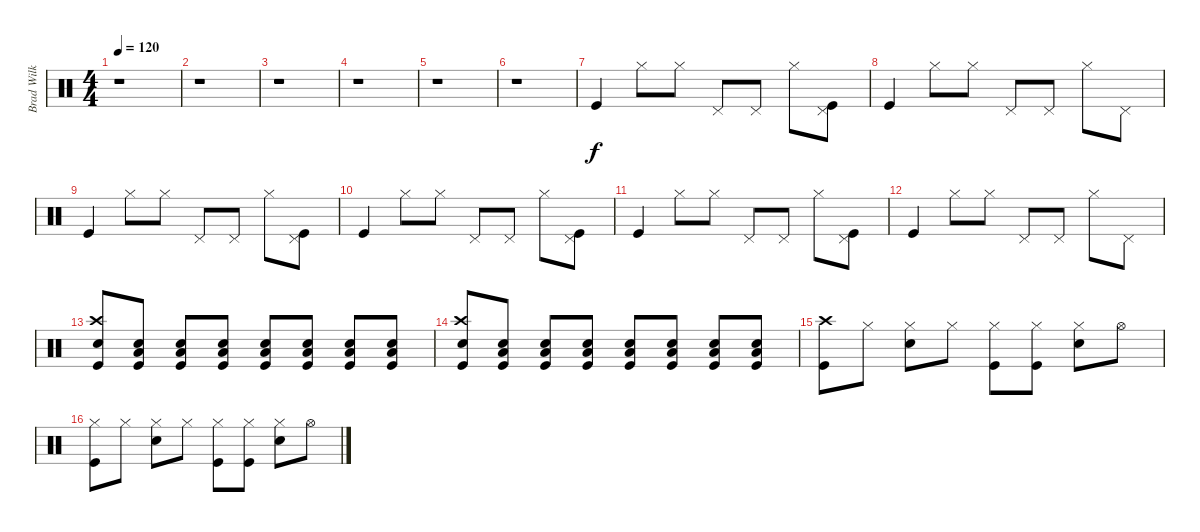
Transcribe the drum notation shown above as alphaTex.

\track ("Brad Wilk (Drums)" "Brad Wilk ") {instrument percussion}
\staff {score}
\articulation defaults
\ts (4 4)
\tempo 120
\clef neutral
\ks c
r.1{dy f} |
r.1 |
r.1 |
r.1 |
r.1 |
r.1 |
"Kick (hit)".4 "Hi-Hat (closed)".8 "Hi-Hat (closed)".8 "Pedal Hi-Hat (hit)".8 "Pedal Hi-Hat (hit)".8 "Hi-Hat (closed)".8 ("Pedal Hi-Hat (hit)" "Kick (hit)").8 |
"Kick (hit)".4 "Hi-Hat (closed)".8 "Hi-Hat (closed)".8 "Pedal Hi-Hat (hit)".8 "Pedal Hi-Hat (hit)".8 "Hi-Hat (closed)".8 "Pedal Hi-Hat (hit)".8 |
"Kick (hit)".4 "Hi-Hat (closed)".8 "Hi-Hat (closed)".8 "Pedal Hi-Hat (hit)".8 "Pedal Hi-Hat (hit)".8 "Hi-Hat (closed)".8 ("Pedal Hi-Hat (hit)" "Kick (hit)").8 |
"Kick (hit)".4 "Hi-Hat (closed)".8 "Hi-Hat (closed)".8 "Pedal Hi-Hat (hit)".8 "Pedal Hi-Hat (hit)".8 "Hi-Hat (closed)".8 ("Pedal Hi-Hat (hit)" "Kick (hit)").8 |
"Kick (hit)".4 "Hi-Hat (closed)".8 "Hi-Hat (closed)".8 "Pedal Hi-Hat (hit)".8 "Pedal Hi-Hat (hit)".8 "Hi-Hat (closed)".8 ("Pedal Hi-Hat (hit)" "Kick (hit)").8 |
"Kick (hit)".4 "Hi-Hat (closed)".8 "Hi-Hat (closed)".8 "Pedal Hi-Hat (hit)".8 "Pedal Hi-Hat (hit)".8 "Hi-Hat (closed)".8 "Pedal Hi-Hat (hit)".8 |
("Crash high (hit)" "Electric Snare (hit)" "Kick (hit)").8{volume 5} ("Low Tom (hit)" "Electric Snare (hit)" "Kick (hit)").8{volume 16} ("Low Tom (hit)" "Electric Snare (hit)" "Kick (hit)").8 ("Low Tom (hit)" "Electric Snare (hit)" "Kick (hit)").8 ("Low Tom (hit)" "Electric Snare (hit)" "Kick (hit)").8 ("Low Tom (hit)" "Electric Snare (hit)" "Kick (hit)").8 ("Low Tom (hit)" "Electric Snare (hit)" "Kick (hit)").8 ("Low Tom (hit)" "Electric Snare (hit)" "Kick (hit)").8 |
("Crash high (hit)" "Electric Snare (hit)" "Kick (hit)").8 ("Low Tom (hit)" "Electric Snare (hit)" "Kick (hit)").8 ("Low Tom (hit)" "Electric Snare (hit)" "Kick (hit)").8 ("Low Tom (hit)" "Electric Snare (hit)" "Kick (hit)").8 ("Low Tom (hit)" "Electric Snare (hit)" "Kick (hit)").8 ("Low Tom (hit)" "Electric Snare (hit)" "Kick (hit)").8 ("Low Tom (hit)" "Electric Snare (hit)" "Kick (hit)").8 ("Low Tom (hit)" "Electric Snare (hit)" "Kick (hit)").8 |
("Crash high (hit)" "Kick (hit)").8 "Hi-Hat (closed)".8 ("Hi-Hat (closed)" "Electric Snare (hit)").8 "Hi-Hat (closed)".8 ("Hi-Hat (closed)" "Kick (hit)").8 ("Hi-Hat (closed)" "Kick (hit)").8 ("Hi-Hat (closed)" "Electric Snare (hit)").8 "Hi-Hat (open)".8 |
("Hi-Hat (closed)" "Kick (hit)").8 "Hi-Hat (closed)".8 ("Hi-Hat (closed)" "Electric Snare (hit)").8 "Hi-Hat (closed)".8 ("Hi-Hat (closed)" "Kick (hit)").8 ("Hi-Hat (closed)" "Kick (hit)").8 ("Hi-Hat (closed)" "Electric Snare (hit)").8 "Hi-Hat (open)".8
